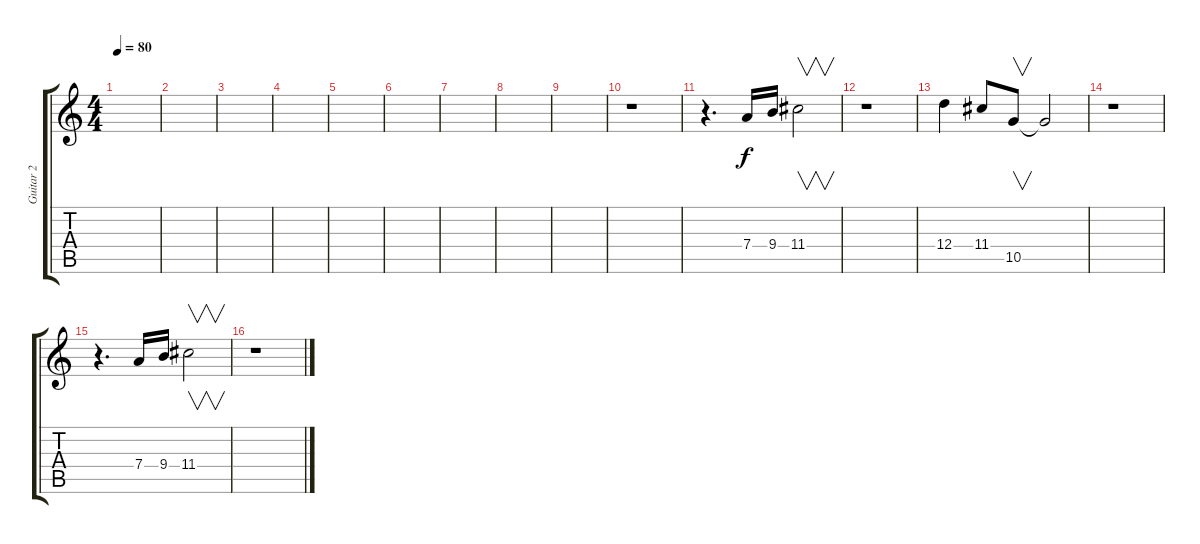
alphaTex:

\track ("Guitar 2" "Guitar 2") {instrument distortionguitar}
\staff {score tabs}
\tuning (E4 B3 G3 D3 A2 E2) {hide}
\ts (4 4)
\tempo 80
\clef g2
\ks c
|
|
|
|
|
|
|
|
|
r.1 |
r.4{d} 7.4.16 9.4.16 11.4.2{v} |
r.1 |
12.4.4 11.4.8 10.5.8{v} 10.5{t}.2 |
r.1 |
r.4{d} 7.4.16 9.4.16 11.4.2{v} |
r.1
